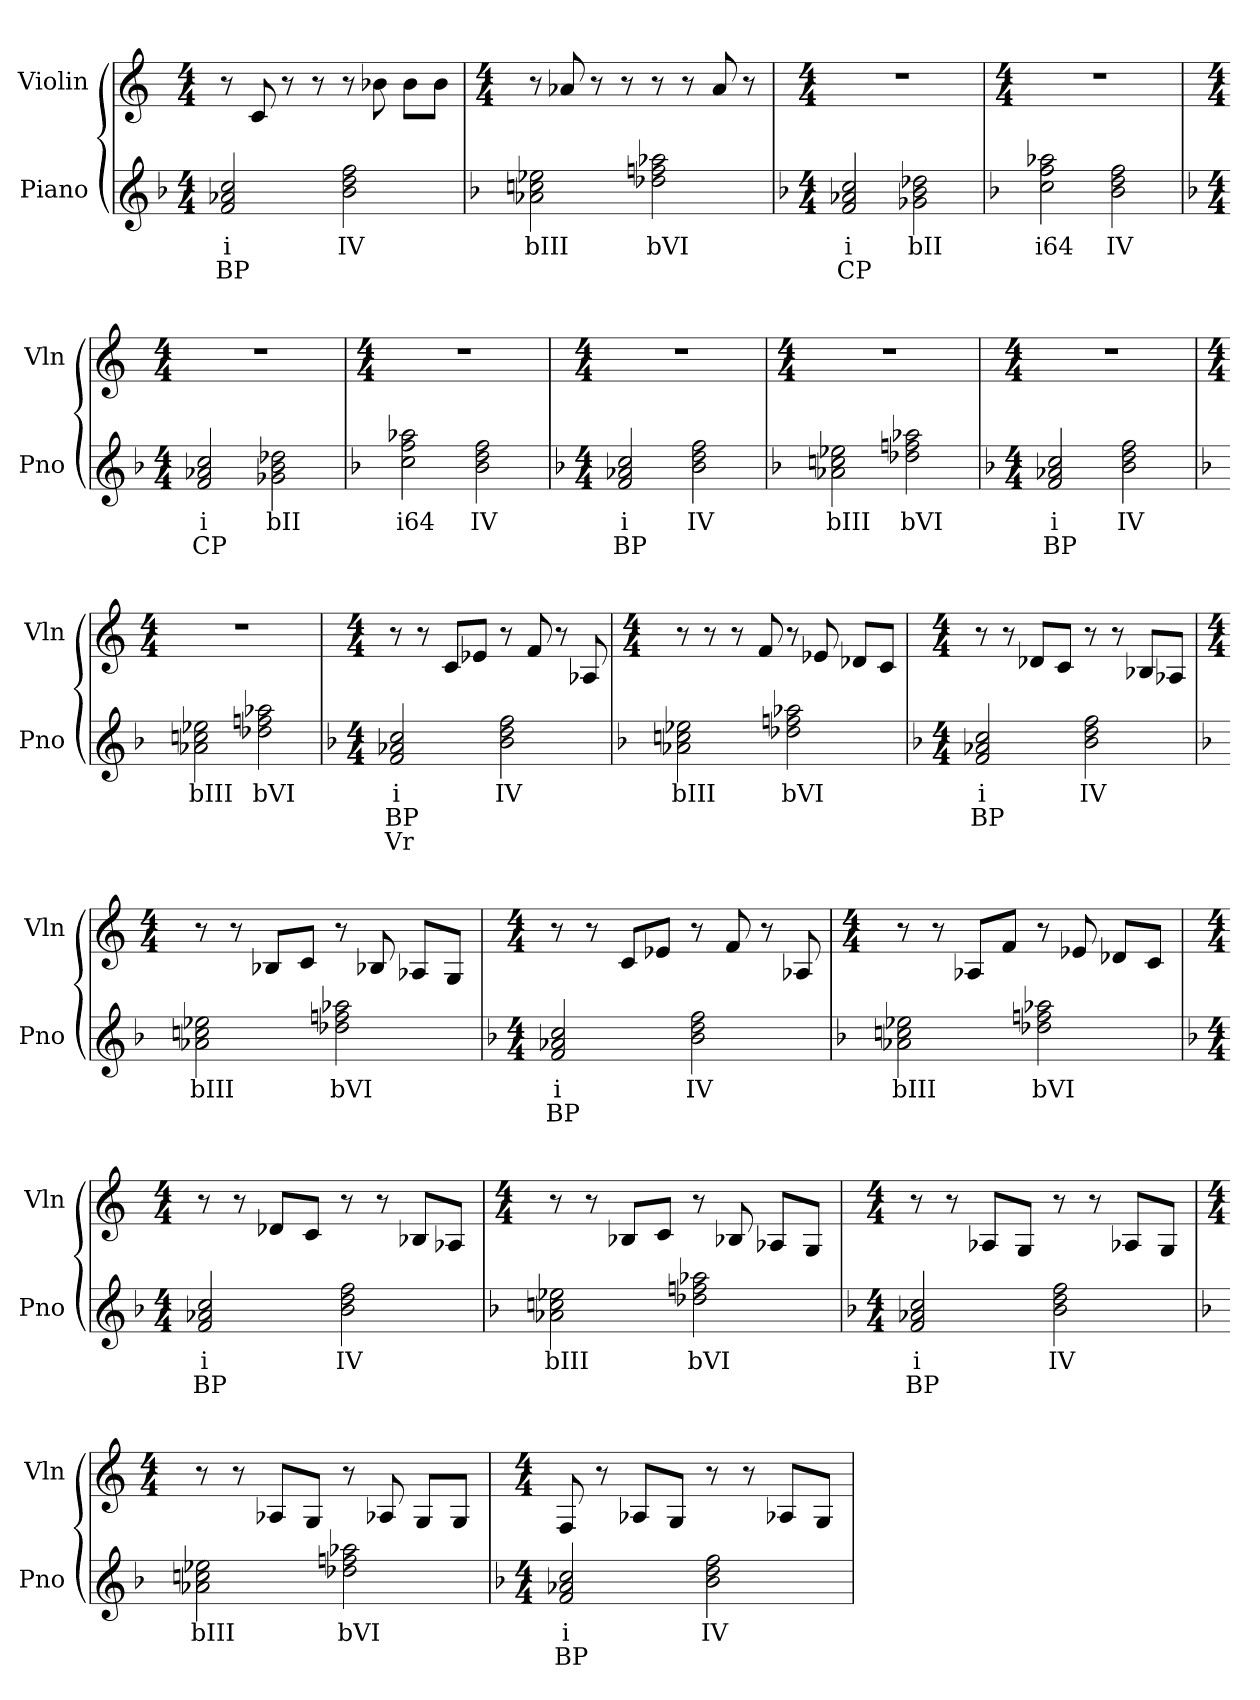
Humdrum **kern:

**kern	**text	**text	**text	**kern
*part2	*part2	*part2	*part2	*part1
*staff2	*staff2	*staff2	*staff2	*staff1
*I"Piano	*	*	*	*I"Violin
*I'Pno	*	*	*	*I'Vln
*k[b-]	*	*	*	*
*F:	*	*	*	*
*M4/4	*	*	*	*M4/4
=	=	=	=	=
2f 2a-X 2cc	i	BP	.	8r
.	.	.	.	8c
.	.	.	.	8r
.	.	.	.	8r
2b- 2dd 2ff	IV	.	.	8r
.	.	.	.	8b-X
.	.	.	.	8b-L
.	.	.	.	8b-J
=	=	=	=	=
*k[b-]	*	*	*	*
*F:	*	*	*	*
*	*	*	*	*M4/4
2a-X 2ccn 2ee-X	bIII	.	.	8r
.	.	.	.	8a-X
.	.	.	.	8r
.	.	.	.	8r
2dd-X 2ffn 2aa-X	bVI	.	.	8r
.	.	.	.	8r
.	.	.	.	8a-
.	.	.	.	8r
=	=	=	=	=
*k[b-]	*	*	*	*
*F:	*	*	*	*
*M4/4	*	*	*	*M4/4
2f 2a-X 2cc	i	CP	.	1r
2g-X 2b- 2dd-X	bII	.	.	.
=	=	=	=	=
*k[b-]	*	*	*	*
*F:	*	*	*	*
*	*	*	*	*M4/4
2cc 2ff 2aa-X	i64	.	.	1r
2b- 2dd 2ff	IV	.	.	.
=	=	=	=	=
*k[b-]	*	*	*	*
*F:	*	*	*	*
*M4/4	*	*	*	*M4/4
2f 2a-X 2cc	i	CP	.	1r
2g-X 2b- 2dd-X	bII	.	.	.
=	=	=	=	=
*k[b-]	*	*	*	*
*F:	*	*	*	*
*	*	*	*	*M4/4
2cc 2ff 2aa-X	i64	.	.	1r
2b- 2dd 2ff	IV	.	.	.
=	=	=	=	=
*k[b-]	*	*	*	*
*F:	*	*	*	*
*M4/4	*	*	*	*M4/4
2f 2a-X 2cc	i	BP	.	1r
2b- 2dd 2ff	IV	.	.	.
=	=	=	=	=
*k[b-]	*	*	*	*
*F:	*	*	*	*
*	*	*	*	*M4/4
2a-X 2ccn 2ee-X	bIII	.	.	1r
2dd-X 2ffn 2aa-X	bVI	.	.	.
=	=	=	=	=
*k[b-]	*	*	*	*
*F:	*	*	*	*
*M4/4	*	*	*	*M4/4
2f 2a-X 2cc	i	BP	.	1r
2b- 2dd 2ff	IV	.	.	.
=	=	=	=	=
*k[b-]	*	*	*	*
*F:	*	*	*	*
*	*	*	*	*M4/4
2a-X 2ccn 2ee-X	bIII	.	.	1r
2dd-X 2ffn 2aa-X	bVI	.	.	.
=	=	=	=	=
*k[b-]	*	*	*	*
*F:	*	*	*	*
*M4/4	*	*	*	*M4/4
2f 2a-X 2cc	i	BP	Vr	8r
.	.	.	.	8r
.	.	.	.	8cL
.	.	.	.	8e-XJ
2b- 2dd 2ff	IV	.	.	8r
.	.	.	.	8f
.	.	.	.	8r
.	.	.	.	8A-X
=	=	=	=	=
*k[b-]	*	*	*	*
*F:	*	*	*	*
*	*	*	*	*M4/4
2a-X 2ccn 2ee-X	bIII	.	.	8r
.	.	.	.	8r
.	.	.	.	8r
.	.	.	.	8f
2dd-X 2ffn 2aa-X	bVI	.	.	8r
.	.	.	.	8e-X
.	.	.	.	8d-XL
.	.	.	.	8cJ
=	=	=	=	=
*k[b-]	*	*	*	*
*F:	*	*	*	*
*M4/4	*	*	*	*M4/4
2f 2a-X 2cc	i	BP	.	8r
.	.	.	.	8r
.	.	.	.	8d-XL
.	.	.	.	8cJ
2b- 2dd 2ff	IV	.	.	8r
.	.	.	.	8r
.	.	.	.	8B-XL
.	.	.	.	8A-XJ
=	=	=	=	=
*k[b-]	*	*	*	*
*F:	*	*	*	*
*	*	*	*	*M4/4
2a-X 2ccn 2ee-X	bIII	.	.	8r
.	.	.	.	8r
.	.	.	.	8B-XL
.	.	.	.	8cJ
2dd-X 2ffn 2aa-X	bVI	.	.	8r
.	.	.	.	8B-X
.	.	.	.	8A-XL
.	.	.	.	8GJ
=	=	=	=	=
*k[b-]	*	*	*	*
*F:	*	*	*	*
*M4/4	*	*	*	*M4/4
2f 2a-X 2cc	i	BP	.	8r
.	.	.	.	8r
.	.	.	.	8cL
.	.	.	.	8e-XJ
2b- 2dd 2ff	IV	.	.	8r
.	.	.	.	8f
.	.	.	.	8r
.	.	.	.	8A-X
=	=	=	=	=
*k[b-]	*	*	*	*
*F:	*	*	*	*
*	*	*	*	*M4/4
2a-X 2ccn 2ee-X	bIII	.	.	8r
.	.	.	.	8r
.	.	.	.	8A-XL
.	.	.	.	8fJ
2dd-X 2ffn 2aa-X	bVI	.	.	8r
.	.	.	.	8e-X
.	.	.	.	8d-XL
.	.	.	.	8cJ
=	=	=	=	=
*k[b-]	*	*	*	*
*F:	*	*	*	*
*M4/4	*	*	*	*M4/4
2f 2a-X 2cc	i	BP	.	8r
.	.	.	.	8r
.	.	.	.	8d-XL
.	.	.	.	8cJ
2b- 2dd 2ff	IV	.	.	8r
.	.	.	.	8r
.	.	.	.	8B-XL
.	.	.	.	8A-XJ
=	=	=	=	=
*k[b-]	*	*	*	*
*F:	*	*	*	*
*	*	*	*	*M4/4
2a-X 2ccn 2ee-X	bIII	.	.	8r
.	.	.	.	8r
.	.	.	.	8B-XL
.	.	.	.	8cJ
2dd-X 2ffn 2aa-X	bVI	.	.	8r
.	.	.	.	8B-X
.	.	.	.	8A-XL
.	.	.	.	8GJ
=	=	=	=	=
*k[b-]	*	*	*	*
*F:	*	*	*	*
*M4/4	*	*	*	*M4/4
2f 2a-X 2cc	i	BP	.	8r
.	.	.	.	8r
.	.	.	.	8A-XL
.	.	.	.	8GJ
2b- 2dd 2ff	IV	.	.	8r
.	.	.	.	8r
.	.	.	.	8A-XL
.	.	.	.	8GJ
=	=	=	=	=
*k[b-]	*	*	*	*
*F:	*	*	*	*
*	*	*	*	*M4/4
2a-X 2ccn 2ee-X	bIII	.	.	8r
.	.	.	.	8r
.	.	.	.	8A-XL
.	.	.	.	8GJ
2dd-X 2ffn 2aa-X	bVI	.	.	8r
.	.	.	.	8A-X
.	.	.	.	8GL
.	.	.	.	8GJ
=	=	=	=	=
*k[b-]	*	*	*	*
*F:	*	*	*	*
*M4/4	*	*	*	*M4/4
2f 2a-X 2cc	i	BP	.	8F
.	.	.	.	8r
.	.	.	.	8A-XL
.	.	.	.	8GJ
2b- 2dd 2ff	IV	.	.	8r
.	.	.	.	8r
.	.	.	.	8A-XL
.	.	.	.	8GJ
=	=	=	=	=
*-	*-	*-	*-	*-
